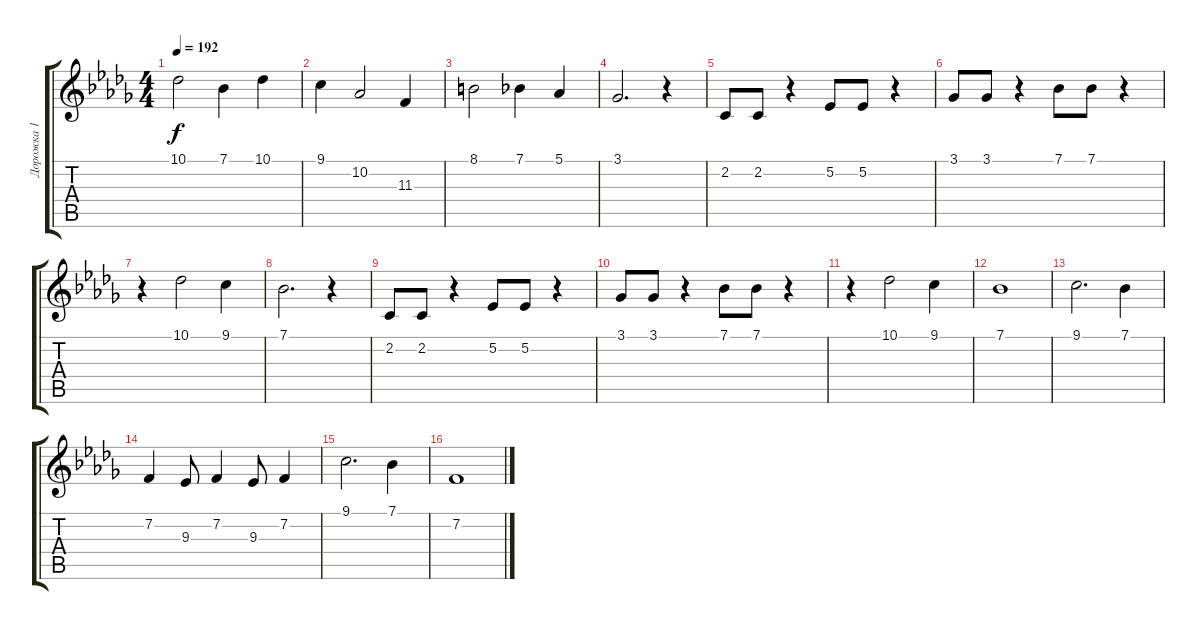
\track ("Дорожка 1" "Дорожка 1") {instrument tuba}
\staff {score tabs}
\tuning (Eb4 Bb3 Gb3 Db3 Ab2 Eb2) {hide}
\ts (4 4)
\tempo 192
\clef g2
\ks bbminor
10.1.2{dy f} 7.1.4 10.1.4 |
9.1.4 10.2.2 11.3.4 |
8.1.2 7.1.4 5.1.4 |
3.1.2{d} r.4 |
2.2.8 2.2.8 r.4 5.2.8 5.2.8 r.4 |
3.1.8 3.1.8 r.4 7.1.8 7.1.8 r.4 |
r.4 10.1.2 9.1.4 |
7.1.2{d} r.4 |
2.2.8 2.2.8 r.4 5.2.8 5.2.8 r.4 |
3.1.8 3.1.8 r.4 7.1.8 7.1.8 r.4 |
r.4 10.1.2 9.1.4 |
7.1.1 |
9.1.2{d} 7.1.4 |
7.2.4 9.3.8 7.2.4 9.3.8 7.2.4 |
9.1.2{d} 7.1.4 |
7.2.1
